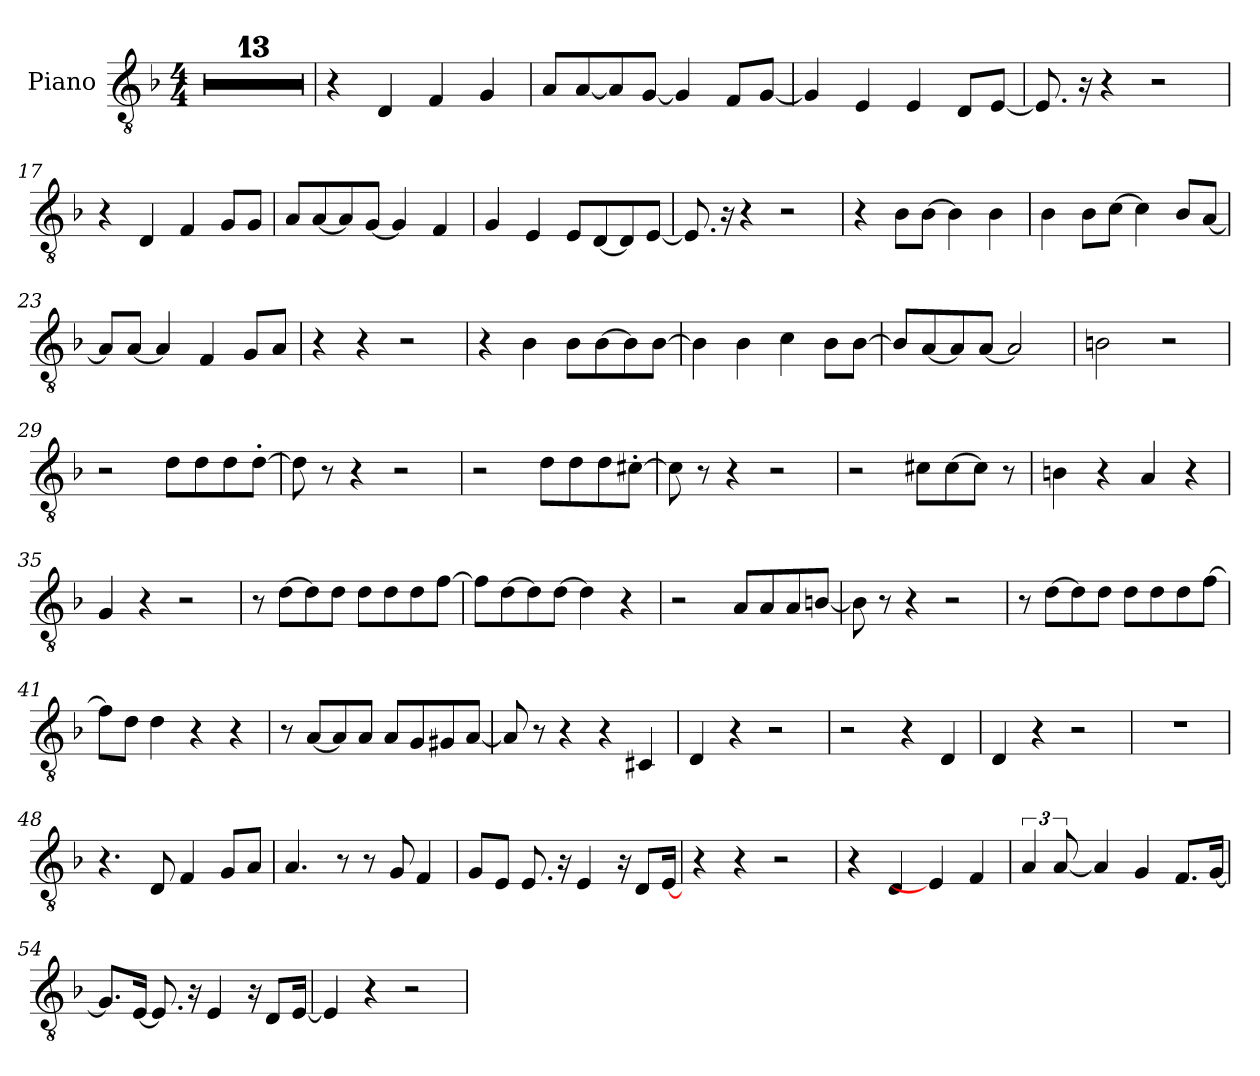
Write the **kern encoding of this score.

**kern
*part1
*staff1
*I"Piano
*I'Pno.
*clefGv2
*k[b-]
*M4/4
=
1r;<
=1
*MM140
1r
=2
1r
=3
1r
=4
1r
=5
1r
=6
1r
=7
1r
=8
1r
=9
1r
=10
1r
=11
1r
=12
1r
=13
4r
4D/
4F/
4G/
=14
8A/L
[8A/
8A/]
[8G/J
4G/]
8F/L
[8G/J
=15
4G/]
4E/
4E/
8D/L
[8E/J
!!LO:LB:g=z
=16
8.E/]
16r
4r
2r
=17
4r
4D/
4F/
8G/L
8G/J
=18
8A/L
[8A/
8A/]
[8G/J
4G/]
4F/
=19
4G/
4E/
8E/L
[8D/
8D/]
[8E/J
=20
8.E/]
16r
4r
2r
=21
4r
8B-\L
[8B-\J
4B-\]
4B-\
=22
4B-\
8B-\L
[8c\J
4c\]
8B-/L
[8A/J
=23
8A/L]
[8A/J
4A/]
4F/
8G/L
8A/J
!!LO:LB:g=z
=24
4r
4r
2r
=25
4r
4B-\
8B-\L
[8B-\
8B-\]
[8B-\J
=26
4B-\]
4B-\
4c\
8B-\L
[8B-\J
=27
8B-/L]
[8A/
8A/]
[8A/J
2A/]
=28
2Bn\
2r
=29
2r
8d\L
8d\
8d\
[8d'\J
=30
8d\]
8r
4r
2r
=31
2r
8d\L
8d\
8d\
[8c#X'\J
=32
8c#\]
8r
4r
2r
!!LO:LB:g=z
=33
2r
8c#X\L
[8c#\
8c#\J]
8r
=34
4Bn\
4r
4A/
4r
=35
4GZ/
4r
2r
=36
8r
[8d\L
8d\]
8d\J
8d\L
8d\
8d\
[8f\J
=37
8f\L]
[8d\
8d\]
[8d\J
4d\]
4r
=38
2r
8A/L
8A/
8A/
[8Bn/J
=39
8B\]
8r
4r
2r
!!LO:LB:g=z
=40
8r
[8d\L
8d\]
8d\J
8d\L
8d\
8d\
[8f\J
=41
8f\L]
8d\J
4d\
4r
4r
=42
8r
[8A/L
8A/]
8A/J
8A/L
8G/
8G#X/
[8A/J
=43
8A/]
8r
4r
4r
4C#X/
=44
4D/
4r
2r
=45
2r
4r
4D/
=46
4D/
4r
2r
=47
1r
=48
4.r
8D/
4F/
8G/L
8A/J
!!LO:LB:g=z
=49
4.A/
8r
8r
8G/
4F/
=50
8G/L
8E/J
8.E/
16r
4E/
16r
8D/L
[16E/Jk
=51
4r
4r
2r
=52
4r
4D/
4E/]
4F/
=53
6A/
[12A/
4A/]
4G/
8.F/L
[16G/Jk
=54
8.G/L]
[16E/Jk
8.E/]
16r
4E/
16r
8D/L
[16E/Jk
=55
4E/]
4r
2r
=
*-
